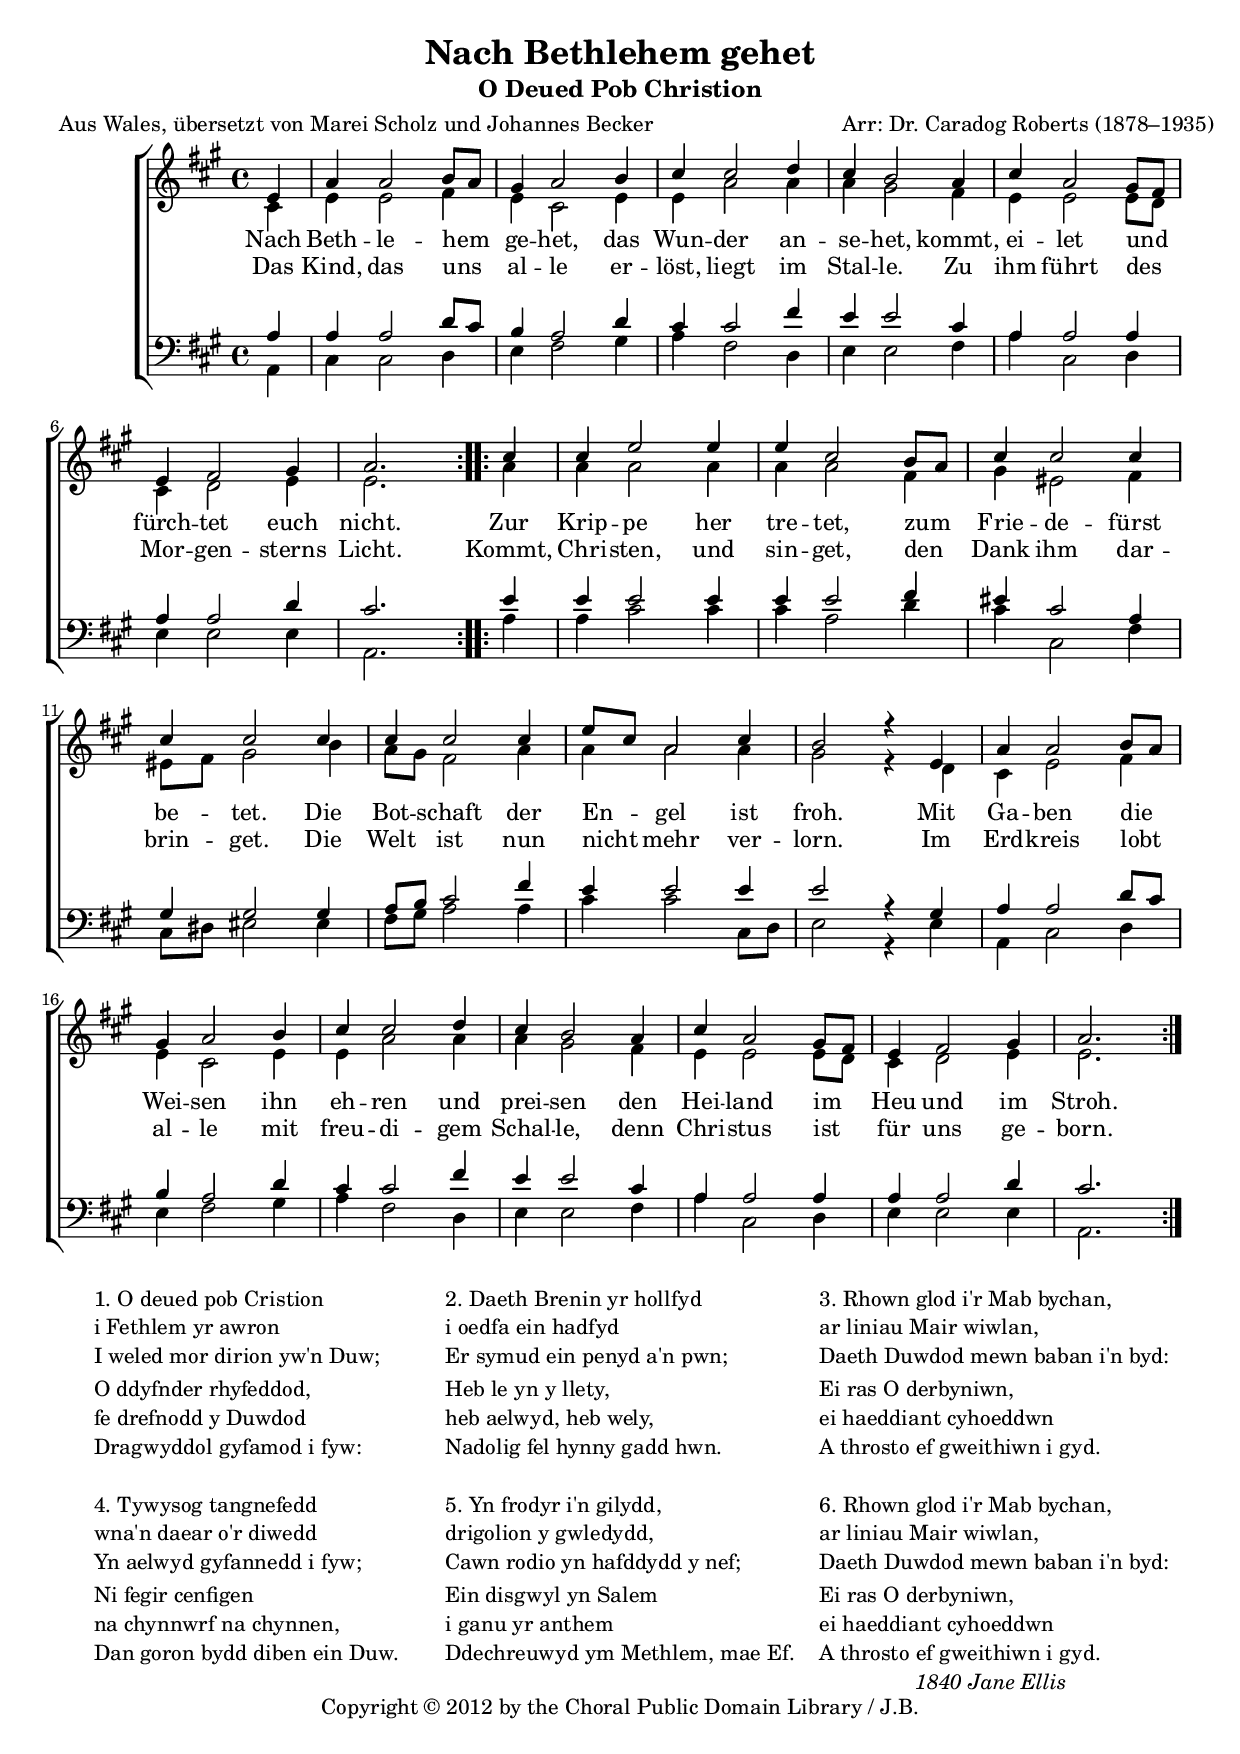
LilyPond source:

\version "2.16.1"
\language "deutsch"
#(set-global-staff-size 18.5)
% #(ly:set-option 'point-and-click #f)
\header {
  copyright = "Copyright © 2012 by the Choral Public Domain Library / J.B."
}

\paper {
  print-all-headers = ##t
}

global = {
  \key a \major
  \time 4/4
  \partial 4
  \autoBeamOff
}

sopranoVoice = \relative c' {
  \global
  \dynamicUp
  % Musik folgt hier.
  \repeat volta 2 {
    e4 a a2 h8[ a]
    gis4 a2 h4
    cis4 cis2 d4
    cis4 h2 a4
    cis4 a2 gis8[ fis]
    e4 fis2 gis4
    a2.
  }
  \repeat volta 2 {
    cis4 
    cis e2 e4
    e4 cis2 h8[ a8]
    cis4 cis2 cis4
    cis cis2 cis4
    cis cis2 cis4
    e8[ cis] a2 cis4
    h2 r4
    e,4 a a2 h8[ a]
    gis4 a2 h4
    cis4 cis2 d4
    cis4 h2 a4
    cis4 a2 gis8[ fis]
    e4 fis2 gis4
    a2.
  }
}

verseOneSopranoVoice = \lyricmode {
  % Text folgt hier.
  Nach Beth -- le -- hem ge -- het, 
  das Wun -- der an -- se -- het,
  kommt, ei -- let und fürch -- tet euch nicht.
  
  Zur Krip -- pe her tre -- tet, 
  zum Frie -- de -- fürst be -- tet.
  Die Bot -- schaft der En -- gel ist froh.
  
  Mit Ga -- ben die Wei -- sen
  ihn eh -- ren und prei -- sen
  den Hei -- land im Heu und im  Stroh.
  
}

verseTwoSopranoVoice = \lyricmode {
  Das Kind, das uns al -- le
  er -- löst, liegt im Stal -- le.
  Zu ihm  führt des Mor -- gen -- sterns Licht. 
  
  Kommt, Chri -- sten,  und sin -- get,
  den Dank ihm dar -- brin -- get.
  Die Welt ist nun nicht mehr ver -- lorn. 
  
  Im Erd -- kreis lobt al -- le 
  mit freu -- di -- gem Schal -- le,
  denn Chri -- stus ist für uns  ge -- born.
  % Durch ihn wur -- de Gott neu  
}

altoVoice = \relative c' {
  \global
  \dynamicUp
  % Musik folgt hier.
  cis4
  e e2 fis4
  e cis2 e4
  e a2 a4
  a gis2 fis4
  e e2 e8[ d]
  cis4 d2 e4
  e2.
  \repeat volta 2 {
    a4
    a a2 a4
    a a2 fis4 
    gis eis2 fis4
    eis8[ fis8] gis2 h4
    a8[ gis] fis2 a4
    a a2 a4
    gis2 r4 d
    cis e2 fis4
    e cis2 e4
    e a2 a4
    a gis2 fis4
    e e2 e8[ d]
    cis4 d2 e4
    e2.
    
  }
}


tenorVoice = \relative c' {
  \global
  \dynamicUp
  % Musik folgt hier.
  \repeat volta 2 {
    a4
    a4 a2 d8[ cis]
    h4 a2 d4
    cis cis2 fis4
    e e2 cis4
    a a2 a4
    a a2 d4
    cis2.
  }
  \repeat volta 2 {
    e4
    e e2 e4
    e e2 fis4
    eis cis2 a4
    gis gis2 gis4
    a8[ h] cis2 fis4
    e e2 e4
    e2 r4 gis,
    a4 a2 d8[ cis]
    h4 a2 d4
    cis cis2 fis4
    e e2 cis4
    a a2 a4
    a a2 d4
    cis2.
    
  }
}


bassVoice = \relative c {
  \global
  \dynamicUp
  % Musik folgt hier.
  
  \repeat volta 2 {
    a4
    cis cis2 d4
    e fis2 gis4
    a fis2 d4
    e e2 fis4
    a cis,2 d4
    e e2 e4
    a,2.
  }
  \repeat volta 2 {
    a'4
    a cis2 cis4
    cis a2 d4
    cis cis,2 fis4
    cis8[ dis] eis2 eis4
    fis8[ gis] a2 a4
    cis cis2 cis,8[ d]
    e2 r4 e
    a,
    cis2 d4
    e fis2 gis4
    a fis2 d4
    e e2 fis4
    a cis,2 d4
    e e2 e4
    a,2.
  }
}

sopranoVoicePart = \new Staff \with {
  midiInstrument = "choir aahs"
} <<
  \new Voice = sopv { \voiceOne \sopranoVoice }
  \new Voice = altv { \voiceTwo \altoVoice }
  \new Lyrics \lyricsto sopv { \verseOneSopranoVoice }
  \new Lyrics \lyricsto sopv { \verseTwoSopranoVoice }
>>


tenorVoicePart = \new Staff \with {
  midiInstrument = "choir aahs"
}  <<
  \new Voice = tenv { \clef bass \voiceOne \tenorVoice }
  
  \new Voice = tenv { \voiceTwo \bassVoice }
>>

chstf =   \new ChoirStaff <<
  \sopranoVoicePart
  \tenorVoicePart
>>


\score {
  \chstf
  \header {
    title = "Nach Bethlehem gehet"
    subtitle = "O Deued Pob Christion"
    composer = "Arr: Dr. Caradog Roberts (1878–1935)"
    poet = "Aus Wales, übersetzt von Marei Scholz und Johannes Becker"
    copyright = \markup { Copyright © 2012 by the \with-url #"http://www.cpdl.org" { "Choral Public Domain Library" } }
  }
  \layout { }
  % \{ page-count = 1 }
  \midi {
    \context {
      \Score
      tempoWholesPerMinute = #(ly:make-moment 100 4)
    }
  }
}

\markup {
  \fill-line {
    \hspace #0.1 % moves the column off the left margin;
    % can be removed if space on the page is tight
    \column {
      \line { 
        \column {
          "1. O deued pob Cristion"
          "i Fethlem yr awron"
          "I weled mor dirion yw'n Duw;"
        }        
      }
      \hspace #0.1 % adds vertical spacing between verses
      \line { 
        \column {
          "O ddyfnder rhyfeddod,"
          "fe drefnodd y Duwdod"
          "Dragwyddol gyfamod i fyw:"
          " "
        }
      }
      \hspace #0.1 
      % can be removed if space on the page is tight
      \line { 
        \column {
          "4. Tywysog tangnefedd"
          "wna'n daear o'r diwedd"
          "Yn aelwyd gyfannedd i fyw;"
        }        
      }
      \hspace #0.1 % adds vertical spacing between verses
      \line { 
        \column {
          "Ni fegir cenfigen"
          "na chynnwrf na chynnen,"
          "Dan goron bydd diben ein Duw."
        }
      }      
    }
    \hspace #0.1  % adds horizontal spacing between columns;
    % if they are still too close, add more " " pairs
    % until the result looks good
    \column {
      \line { 
        \column {
          "2. Daeth Brenin yr hollfyd"
          "i oedfa ein hadfyd"
          "Er symud ein penyd a'n pwn;"
        }
      }
      \hspace #0.1 % adds vertical spacing between verses
      \line { 
        \column {	  
          "Heb le yn y llety,"
          "heb aelwyd, heb wely,"
          "Nadolig fel hynny gadd hwn."
          " "
        }
      }
      \hspace #0.1 % adds vertical spacing between verses
      \line { 
        \column {
          "5. Yn frodyr i'n gilydd,"
          "drigolion y gwledydd,"
          "Cawn rodio yn hafddydd y nef;"
        }
      }
      \hspace #0.1 % adds vertical spacing between verses
      \line { 
        \column {	  
          "Ein disgwyl yn Salem"
          "i ganu yr anthem"
          "Ddechreuwyd ym Methlem, mae Ef."
        }
      }
    }
    \hspace #0.1  % adds horizontal spacing between columns;
    % if they are still too close, add more " " pairs
    % until the result looks good
    \column {
      \line { 
        \column {
          "3. Rhown glod i'r Mab bychan,"
          "ar liniau Mair wiwlan,"
          "Daeth Duwdod mewn baban i'n byd:"
        }
      }
      \hspace #0.1 % adds vertical spacing between verses
      \line { 
        \column {
          "Ei ras O derbyniwn,"
          "ei haeddiant cyhoeddwn"
          "A throsto ef gweithiwn i gyd."
          " "
        }
      }
      \hspace #0.1 % adds vertical spacing between verses
      \line { 
        \column {
          "6. Rhown glod i'r Mab bychan,"
          "ar liniau Mair wiwlan,"
          "Daeth Duwdod mewn baban i'n byd:"
        }
      }
      \hspace #0.1 % adds vertical spacing between verses
      \line { 
        \column {
          "Ei ras O derbyniwn,"
          "ei haeddiant cyhoeddwn"
          "A throsto ef gweithiwn i gyd."
          
          \italic "                1840 Jane Ellis"
        }
      }
    }
    \hspace #0.1 % gives some extra space on the right margin;
    % can be removed if page space is tight
  } 
}
% "(addas. 1921 Y Caniedydd Cynulleidfaol Newydd)"
%\include "O_Deued_Pob_Christion-english.ly"
